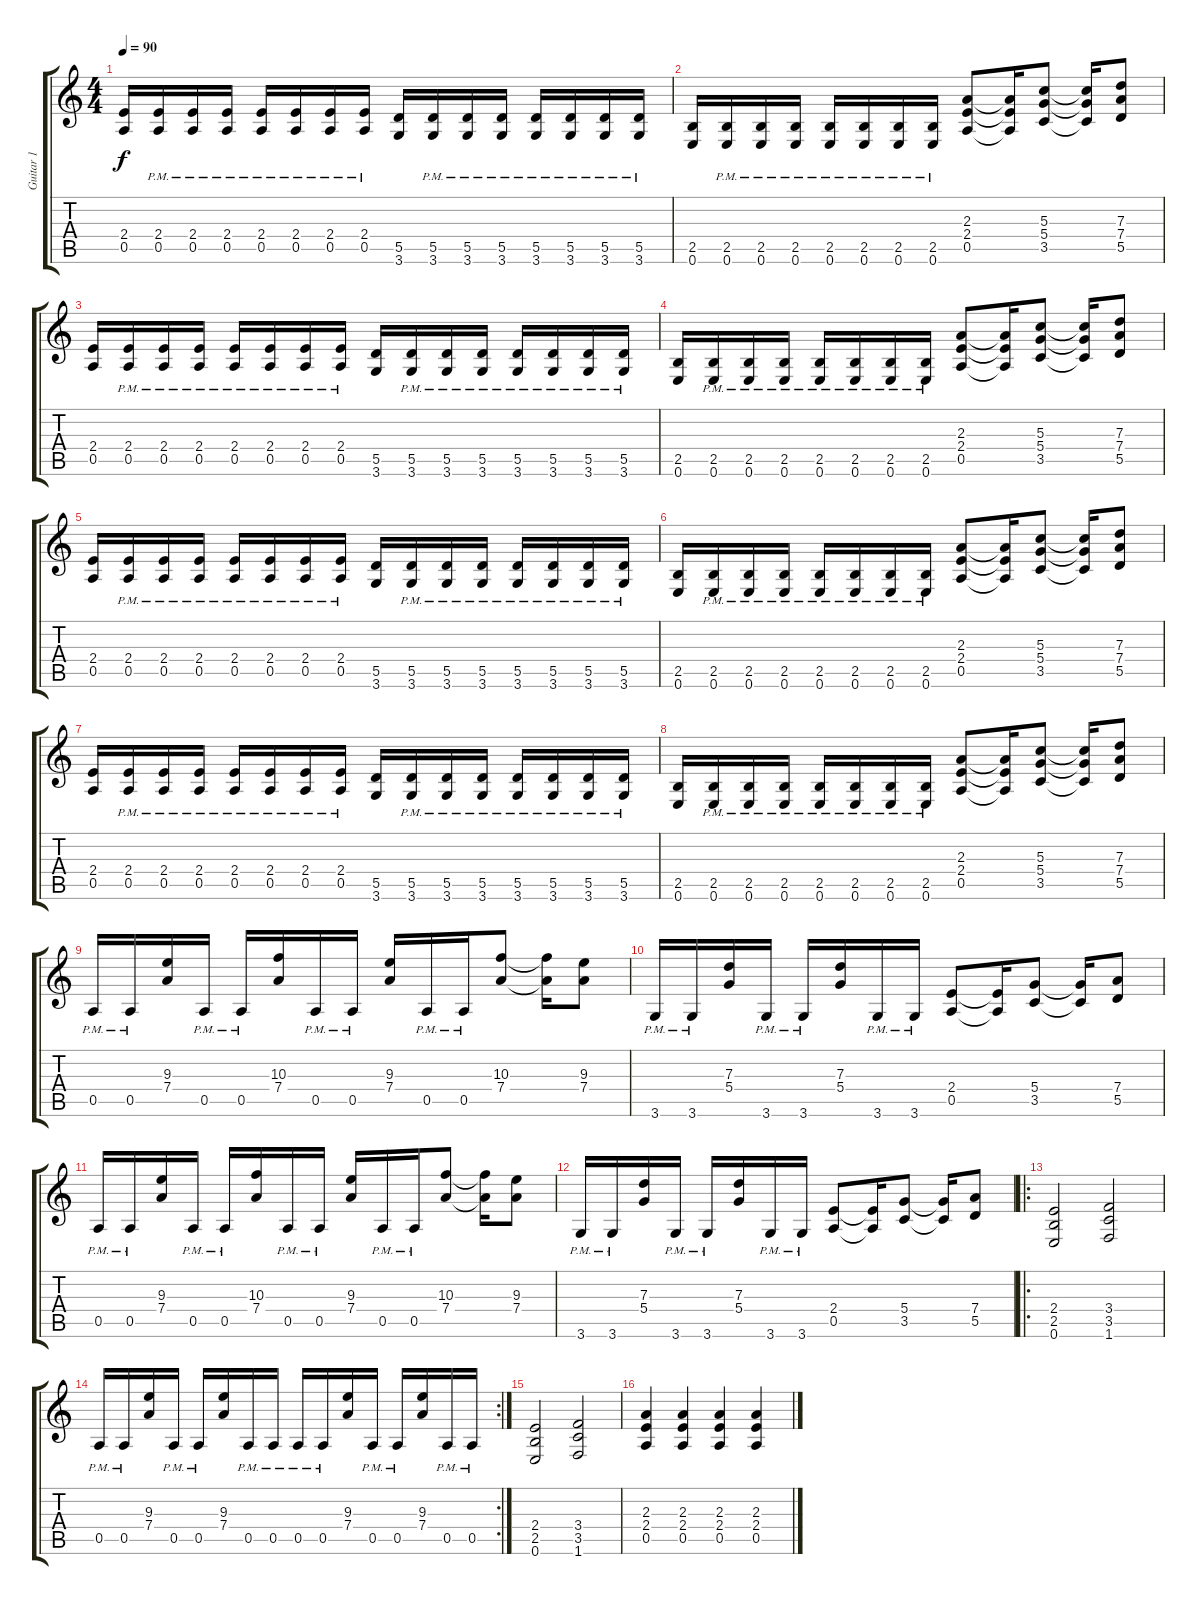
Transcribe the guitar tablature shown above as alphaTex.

\track ("Guitar 1" "Guitar 1") {instrument distortionguitar}
\staff {score tabs}
\tuning (E4 B3 G3 D3 A2 E2) {hide}
\ts (4 4)
\tempo 90
\clef g2
\ks c
(2.4 0.5).16{dy f} (2.4{pm} 0.5).16 (2.4{pm} 0.5).16 (2.4{pm} 0.5).16 (2.4{pm} 0.5).16 (2.4{pm} 0.5).16 (2.4{pm} 0.5).16 (2.4{pm} 0.5).16 (5.5 3.6).16 (5.5{pm} 3.6).16 (5.5{pm} 3.6).16 (5.5{pm} 3.6).16 (5.5{pm} 3.6).16 (5.5{pm} 3.6).16 (5.5{pm} 3.6).16 (5.5{pm} 3.6).16 |
(2.5 0.6).16 (2.5{pm} 0.6).16 (2.5{pm} 0.6).16 (2.5{pm} 0.6).16 (2.5{pm} 0.6).16 (2.5{pm} 0.6).16 (2.5{pm} 0.6).16 (2.5{pm} 0.6).16 (2.3 2.4 0.5).8 (2.3{t} 2.4{t} 0.5{t}).16 (5.3 5.4 3.5).8 (5.3{t} 5.4{t} 3.5{t}).16 (7.3 7.4 5.5).8 |
(2.4 0.5).16 (2.4{pm} 0.5).16 (2.4{pm} 0.5).16 (2.4{pm} 0.5).16 (2.4{pm} 0.5).16 (2.4{pm} 0.5).16 (2.4{pm} 0.5).16 (2.4{pm} 0.5).16 (5.5 3.6).16 (5.5{pm} 3.6).16 (5.5{pm} 3.6).16 (5.5{pm} 3.6).16 (5.5{pm} 3.6).16 (5.5{pm} 3.6).16 (5.5{pm} 3.6).16 (5.5{pm} 3.6).16 |
(2.5 0.6).16 (2.5{pm} 0.6).16 (2.5{pm} 0.6).16 (2.5{pm} 0.6).16 (2.5{pm} 0.6).16 (2.5{pm} 0.6).16 (2.5{pm} 0.6).16 (2.5{pm} 0.6).16 (2.3 2.4 0.5).8 (2.3{t} 2.4{t} 0.5{t}).16 (5.3 5.4 3.5).8 (5.3{t} 5.4{t} 3.5{t}).16 (7.3 7.4 5.5).8 |
(2.4 0.5).16 (2.4{pm} 0.5).16 (2.4{pm} 0.5).16 (2.4{pm} 0.5).16 (2.4{pm} 0.5).16 (2.4{pm} 0.5).16 (2.4{pm} 0.5).16 (2.4{pm} 0.5).16 (5.5 3.6).16 (5.5{pm} 3.6).16 (5.5{pm} 3.6).16 (5.5{pm} 3.6).16 (5.5{pm} 3.6).16 (5.5{pm} 3.6).16 (5.5{pm} 3.6).16 (5.5{pm} 3.6).16 |
(2.5 0.6).16 (2.5{pm} 0.6).16 (2.5{pm} 0.6).16 (2.5{pm} 0.6).16 (2.5{pm} 0.6).16 (2.5{pm} 0.6).16 (2.5{pm} 0.6).16 (2.5{pm} 0.6).16 (2.3 2.4 0.5).8 (2.3{t} 2.4{t} 0.5{t}).16 (5.3 5.4 3.5).8 (5.3{t} 5.4{t} 3.5{t}).16 (7.3 7.4 5.5).8 |
(2.4 0.5).16 (2.4{pm} 0.5).16 (2.4{pm} 0.5).16 (2.4{pm} 0.5).16 (2.4{pm} 0.5).16 (2.4{pm} 0.5).16 (2.4{pm} 0.5).16 (2.4{pm} 0.5).16 (5.5 3.6).16 (5.5{pm} 3.6).16 (5.5{pm} 3.6).16 (5.5{pm} 3.6).16 (5.5{pm} 3.6).16 (5.5{pm} 3.6).16 (5.5{pm} 3.6).16 (5.5{pm} 3.6).16 |
(2.5 0.6).16 (2.5{pm} 0.6).16 (2.5{pm} 0.6).16 (2.5{pm} 0.6).16 (2.5{pm} 0.6).16 (2.5{pm} 0.6).16 (2.5{pm} 0.6).16 (2.5{pm} 0.6).16 (2.3 2.4 0.5).8 (2.3{t} 2.4{t} 0.5{t}).16 (5.3 5.4 3.5).8 (5.3{t} 5.4{t} 3.5{t}).16 (7.3 7.4 5.5).8 |
0.5{pm}.16 0.5{pm}.16 (9.3 7.4).16 0.5{pm}.16 0.5{pm}.16 (10.3 7.4).16 0.5{pm}.16 0.5{pm}.16 (9.3 7.4).16 0.5{pm}.16 0.5{pm}.16 (10.3 7.4).8 (10.3{t} 7.4{t}).16 (9.3 7.4).8 |
3.6{pm}.16 3.6{pm}.16 (7.3 5.4).16 3.6{pm}.16 3.6{pm}.16 (7.3 5.4).16 3.6{pm}.16 3.6{pm}.16 (2.4 0.5).8 (2.4{t} 0.5{t}).16 (5.4 3.5).8 (5.4{t} 3.5{t}).16 (7.4 5.5).8 |
0.5{pm}.16 0.5{pm}.16 (9.3 7.4).16 0.5{pm}.16 0.5{pm}.16 (10.3 7.4).16 0.5{pm}.16 0.5{pm}.16 (9.3 7.4).16 0.5{pm}.16 0.5{pm}.16 (10.3 7.4).8 (10.3{t} 7.4{t}).16 (9.3 7.4).8 |
3.6{pm}.16 3.6{pm}.16 (7.3 5.4).16 3.6{pm}.16 3.6{pm}.16 (7.3 5.4).16 3.6{pm}.16 3.6{pm}.16 (2.4 0.5).8 (2.4{t} 0.5{t}).16 (5.4 3.5).8 (5.4{t} 3.5{t}).16 (7.4 5.5).8 |
\ro
(2.4 2.5 0.6).2 (3.4 3.5 1.6).2 |
\rc 2
0.5{pm}.16 0.5{pm}.16 (9.3 7.4).16 0.5{pm}.16 0.5{pm}.16 (9.3 7.4).16 0.5{pm}.16 0.5{pm}.16 0.5{pm}.16 0.5{pm}.16 (9.3 7.4).16 0.5{pm}.16 0.5{pm}.16 (9.3 7.4).16 0.5{pm}.16 0.5{pm}.16 |
(2.4 2.5 0.6).2 (3.4 3.5 1.6).2 |
(2.3 2.4 0.5).4 (2.3 2.4 0.5).4 (2.3 2.4 0.5).4 (2.3 2.4 0.5).4
